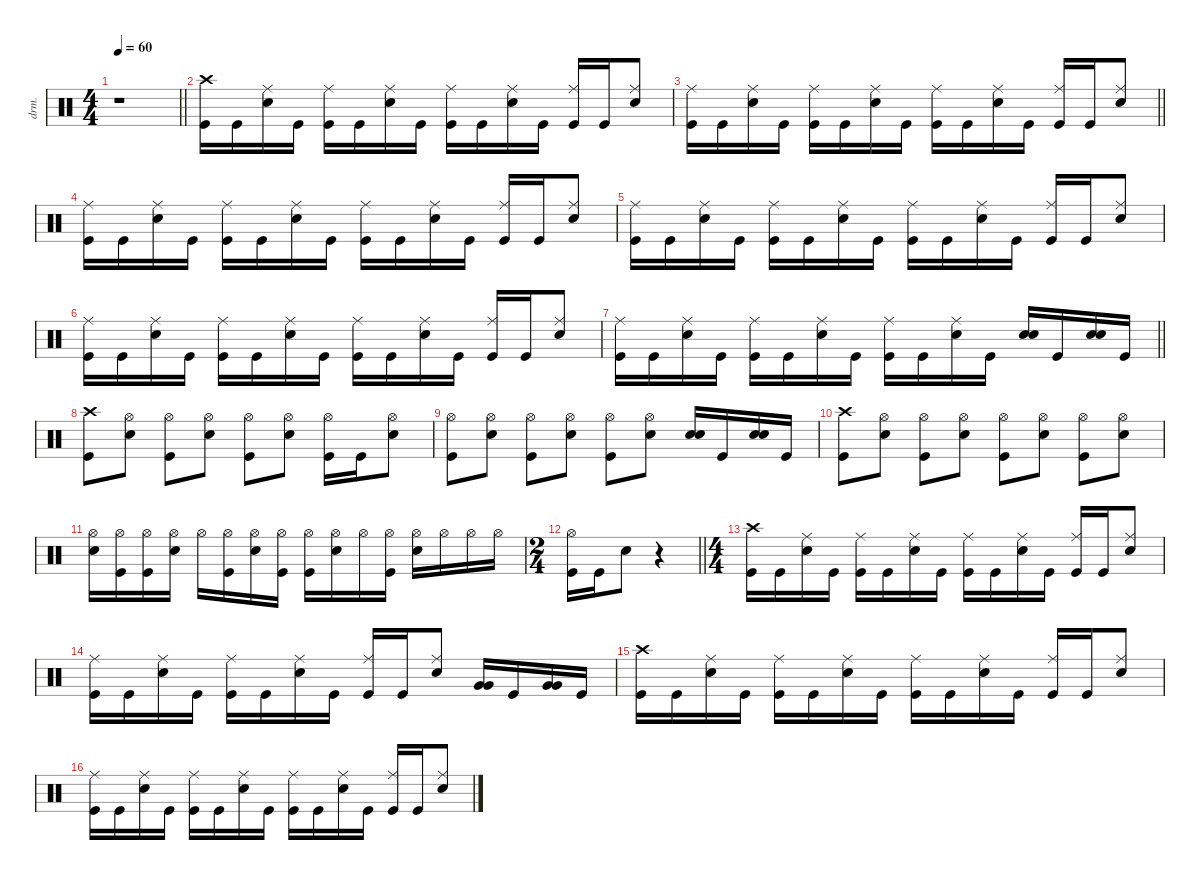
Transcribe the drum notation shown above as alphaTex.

\defaultSystemsLayout 4
\hideDynamics
\bracketExtendMode nobrackets
\otherSystemsTrackNameOrientation horizontal
\track ("Drums" "drm.") {defaultSystemsLayout 4 instrument percussion}
\staff {score}
\articulation defaults
\ts (4 4)
\tempo 60
\clef neutral
\barLineRight lightlight
\ks c
r.1{dy f beam Down} |
("Crash high (hit)" "Kick (hit)").16{beam Down} "Kick (hit)".16{beam Down} ("Ride (middle)" "Snare (hit) 2").16{beam Down} "Kick (hit)".16{beam Down} ("Ride (middle)" "Kick (hit)").16{beam Down} "Kick (hit)".16{beam Down} ("Ride (middle)" "Snare (hit) 2").16{beam Down} "Kick (hit)".16{beam Down} ("Ride (middle)" "Kick (hit)").16{beam Down} "Kick (hit)".16{beam Down} ("Ride (middle)" "Snare (hit) 2").16{beam Down} "Kick (hit)".16{beam Down} ("Ride (middle)" "Kick (hit)").16{beam Up} "Kick (hit)".16{beam Up} ("Ride (middle)" "Snare (hit) 2").8{beam Up} |
\barLineRight lightlight
("Ride (middle)" "Kick (hit)").16{beam Down} "Kick (hit)".16{beam Down} ("Ride (middle)" "Snare (hit) 2").16{beam Down} "Kick (hit)".16{beam Down} ("Ride (middle)" "Kick (hit)").16{beam Down} "Kick (hit)".16{beam Down} ("Ride (middle)" "Snare (hit) 2").16{beam Down} "Kick (hit)".16{beam Down} ("Ride (middle)" "Kick (hit)").16{beam Down} "Kick (hit)".16{beam Down} ("Ride (middle)" "Snare (hit) 2").16{beam Down} "Kick (hit)".16{beam Down} ("Ride (middle)" "Kick (hit)").16{beam Up} "Kick (hit)".16{beam Up} ("Ride (middle)" "Snare (hit) 2").8{beam Up} |
("Ride (middle)" "Kick (hit)").16{beam Down} "Kick (hit)".16{beam Down} ("Ride (middle)" "Snare (hit) 2").16{beam Down} "Kick (hit)".16{beam Down} ("Ride (middle)" "Kick (hit)").16{beam Down} "Kick (hit)".16{beam Down} ("Ride (middle)" "Snare (hit) 2").16{beam Down} "Kick (hit)".16{beam Down} ("Ride (middle)" "Kick (hit)").16{beam Down} "Kick (hit)".16{beam Down} ("Ride (middle)" "Snare (hit) 2").16{beam Down} "Kick (hit)".16{beam Down} ("Ride (middle)" "Kick (hit)").16{beam Up} "Kick (hit)".16{beam Up} ("Ride (middle)" "Snare (hit) 2").8{beam Up} |
("Ride (middle)" "Kick (hit)").16{beam Down} "Kick (hit)".16{beam Down} ("Ride (middle)" "Snare (hit) 2").16{beam Down} "Kick (hit)".16{beam Down} ("Ride (middle)" "Kick (hit)").16{beam Down} "Kick (hit)".16{beam Down} ("Ride (middle)" "Snare (hit) 2").16{beam Down} "Kick (hit)".16{beam Down} ("Ride (middle)" "Kick (hit)").16{beam Down} "Kick (hit)".16{beam Down} ("Ride (middle)" "Snare (hit) 2").16{beam Down} "Kick (hit)".16{beam Down} ("Ride (middle)" "Kick (hit)").16{beam Up} "Kick (hit)".16{beam Up} ("Ride (middle)" "Snare (hit) 2").8{beam Up} |
("Ride (middle)" "Kick (hit)").16{beam Down} "Kick (hit)".16{beam Down} ("Ride (middle)" "Snare (hit) 2").16{beam Down} "Kick (hit)".16{beam Down} ("Ride (middle)" "Kick (hit)").16{beam Down} "Kick (hit)".16{beam Down} ("Ride (middle)" "Snare (hit) 2").16{beam Down} "Kick (hit)".16{beam Down} ("Ride (middle)" "Kick (hit)").16{beam Down} "Kick (hit)".16{beam Down} ("Ride (middle)" "Snare (hit) 2").16{beam Down} "Kick (hit)".16{beam Down} ("Ride (middle)" "Kick (hit)").16{beam Up} "Kick (hit)".16{beam Up} ("Ride (middle)" "Snare (hit) 2").8{beam Up} |
\barLineRight lightlight
("Ride (middle)" "Kick (hit)").16{beam Down} "Kick (hit)".16{beam Down} ("Ride (middle)" "Snare (hit) 2").16{beam Down} "Kick (hit)".16{beam Down} ("Ride (middle)" "Kick (hit)").16{beam Down} "Kick (hit)".16{beam Down} ("Ride (middle)" "Snare (hit) 2").16{beam Down} "Kick (hit)".16{beam Down} ("Ride (middle)" "Kick (hit)").16{beam Down} "Kick (hit)".16{beam Down} ("Ride (middle)" "Snare (hit) 2").16{beam Down} "Kick (hit)".16{beam Down} ("Snare (hit) 2" "Snare (hit) 2").16{beam Up} "Kick (hit)".16{beam Up} ("Snare (hit) 2" "Snare (hit) 2").16{beam Up} "Kick (hit)".16{beam Up} |
("Crash high (hit)" "Kick (hit)").8{beam Down} ("Hi-Hat (open)" "Snare (hit) 2").8{beam Down} ("Hi-Hat (open)" "Kick (hit)").8{beam Down} ("Hi-Hat (open)" "Snare (hit) 2").8{beam Down} ("Hi-Hat (open)" "Kick (hit)").8{beam Down} ("Hi-Hat (open)" "Snare (hit) 2").8{beam Down} ("Hi-Hat (open)" "Kick (hit)").16{beam Down} "Kick (hit)".16{beam Down} ("Hi-Hat (open)" "Snare (hit) 2").8{beam Down} |
("Hi-Hat (open)" "Kick (hit)").8{beam Down} ("Hi-Hat (open)" "Snare (hit) 2").8{beam Down} ("Hi-Hat (open)" "Kick (hit)").8{beam Down} ("Hi-Hat (open)" "Snare (hit) 2").8{beam Down} ("Hi-Hat (open)" "Kick (hit)").8{beam Down} ("Hi-Hat (open)" "Snare (hit) 2").8{beam Down} ("Snare (hit) 2" "Snare (hit) 2").16{beam Up} "Kick (hit)".16{beam Up} ("Snare (hit) 2" "Snare (hit) 2").16{beam Up} "Kick (hit)".16{beam Up} |
("Crash high (hit)" "Kick (hit)").8{beam Down} ("Hi-Hat (open)" "Snare (hit) 2").8{beam Down} ("Hi-Hat (open)" "Kick (hit)").8{beam Down} ("Hi-Hat (open)" "Snare (hit) 2").8{beam Down} ("Hi-Hat (open)" "Kick (hit)").8{beam Down} ("Hi-Hat (open)" "Snare (hit) 2").8{beam Down} ("Hi-Hat (open)" "Kick (hit)").8{beam Down} ("Hi-Hat (open)" "Snare (hit) 2").8{beam Down} |
("Hi-Hat (open)" "Snare (hit) 2").16{beam Down} ("Hi-Hat (open)" "Kick (hit)").16{beam Down} ("Hi-Hat (open)" "Kick (hit)").16{beam Down} ("Hi-Hat (open)" "Snare (hit) 2").16{beam Down} "Hi-Hat (open)".16{beam Down} ("Hi-Hat (open)" "Kick (hit)").16{beam Down} ("Hi-Hat (open)" "Snare (hit) 2").16{beam Down} ("Hi-Hat (open)" "Kick (hit)").16{beam Down} ("Hi-Hat (open)" "Kick (hit)").16{beam Down} ("Hi-Hat (open)" "Snare (hit) 2").16{beam Down} "Hi-Hat (open)".16{beam Down} ("Hi-Hat (open)" "Kick (hit)").16{beam Down} ("Hi-Hat (open)" "Snare (hit) 2").16{beam Down} "Hi-Hat (open)".16{beam Down} "Hi-Hat (open)".16{beam Down} "Hi-Hat (open)".16{beam Down} |
\ts (2 4)
\barLineRight lightlight
("Hi-Hat (open)" "Kick (hit)").16{beam Down} "Kick (hit)".16{beam Down} "Snare (hit) 2".8{beam Down} r.4{beam Down} |
\ts (4 4)
("Crash high (hit)" "Kick (hit)").16{beam Down} "Kick (hit)".16{beam Down} ("Ride (middle)" "Snare (hit) 2").16{beam Down} "Kick (hit)".16{beam Down} ("Ride (middle)" "Kick (hit)").16{beam Down} "Kick (hit)".16{beam Down} ("Ride (middle)" "Snare (hit) 2").16{beam Down} "Kick (hit)".16{beam Down} ("Ride (middle)" "Kick (hit)").16{beam Down} "Kick (hit)".16{beam Down} ("Ride (middle)" "Snare (hit) 2").16{beam Down} "Kick (hit)".16{beam Down} ("Ride (middle)" "Kick (hit)").16{beam Up} "Kick (hit)".16{beam Up} ("Ride (middle)" "Snare (hit) 2").8{beam Up} |
("Ride (middle)" "Kick (hit)").16{beam Down} "Kick (hit)".16{beam Down} ("Ride (middle)" "Snare (hit) 2").16{beam Down} "Kick (hit)".16{beam Down} ("Ride (middle)" "Kick (hit)").16{beam Down} "Kick (hit)".16{beam Down} ("Ride (middle)" "Snare (hit) 2").16{beam Down} "Kick (hit)".16{beam Down} ("Ride (middle)" "Kick (hit)").16{beam Up} "Kick (hit)".16{beam Up} ("Ride (middle)" "Snare (hit) 2").8{beam Up} ("Very Low Tom (hit)" "Very Low Tom (hit)").16{beam Up} "Kick (hit)".16{beam Up} ("Very Low Tom (hit)" "Very Low Tom (hit)").16{beam Up} "Kick (hit)".16{beam Up} |
("Crash high (hit)" "Kick (hit)").16{beam Down} "Kick (hit)".16{beam Down} ("Ride (middle)" "Snare (hit) 2").16{beam Down} "Kick (hit)".16{beam Down} ("Ride (middle)" "Kick (hit)").16{beam Down} "Kick (hit)".16{beam Down} ("Ride (middle)" "Snare (hit) 2").16{beam Down} "Kick (hit)".16{beam Down} ("Ride (middle)" "Kick (hit)").16{beam Down} "Kick (hit)".16{beam Down} ("Ride (middle)" "Snare (hit) 2").16{beam Down} "Kick (hit)".16{beam Down} ("Ride (middle)" "Kick (hit)").16{beam Up} "Kick (hit)".16{beam Up} ("Ride (middle)" "Snare (hit) 2").8{beam Up} |
("Ride (middle)" "Kick (hit)").16{beam Down} "Kick (hit)".16{beam Down} ("Ride (middle)" "Snare (hit) 2").16{beam Down} "Kick (hit)".16{beam Down} ("Ride (middle)" "Kick (hit)").16{beam Down} "Kick (hit)".16{beam Down} ("Ride (middle)" "Snare (hit) 2").16{beam Down} "Kick (hit)".16{beam Down} ("Ride (middle)" "Kick (hit)").16{beam Down} "Kick (hit)".16{beam Down} ("Ride (middle)" "Snare (hit) 2").16{beam Down} "Kick (hit)".16{beam Down} ("Ride (middle)" "Kick (hit)").16{beam Up} "Kick (hit)".16{beam Up} ("Ride (middle)" "Snare (hit) 2").8{beam Up}
